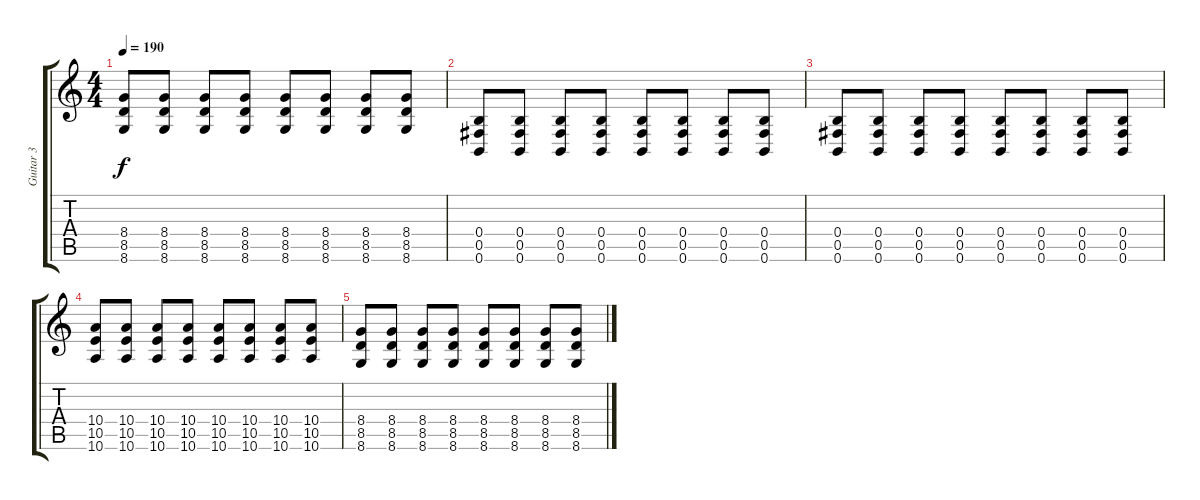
\track ("Guitar 3" "Guitar 3") {instrument distortionguitar}
\staff {score tabs}
\tuning (Db4 Ab3 E3 B2 Gb2 B1) {hide}
\ts (4 4)
\tempo 190
\clef g2
\ks c
(8.4 8.5 8.6).8{dy f} (8.4 8.5 8.6).8 (8.4 8.5 8.6).8 (8.4 8.5 8.6).8 (8.4 8.5 8.6).8 (8.4 8.5 8.6).8 (8.4 8.5 8.6).8 (8.4 8.5 8.6).8 |
(0.4 0.5 0.6).8 (0.4 0.5 0.6).8 (0.4 0.5 0.6).8 (0.4 0.5 0.6).8 (0.4 0.5 0.6).8 (0.4 0.5 0.6).8 (0.4 0.5 0.6).8 (0.4 0.5 0.6).8 |
(0.4 0.5 0.6).8 (0.4 0.5 0.6).8 (0.4 0.5 0.6).8 (0.4 0.5 0.6).8 (0.4 0.5 0.6).8 (0.4 0.5 0.6).8 (0.4 0.5 0.6).8 (0.4 0.5 0.6).8 |
(10.4 10.5 10.6).8 (10.4 10.5 10.6).8 (10.4 10.5 10.6).8 (10.4 10.5 10.6).8 (10.4 10.5 10.6).8 (10.4 10.5 10.6).8 (10.4 10.5 10.6).8 (10.4 10.5 10.6).8 |
(8.4 8.5 8.6).8 (8.4 8.5 8.6).8 (8.4 8.5 8.6).8 (8.4 8.5 8.6).8 (8.4 8.5 8.6).8 (8.4 8.5 8.6).8 (8.4 8.5 8.6).8 (8.4 8.5 8.6).8
